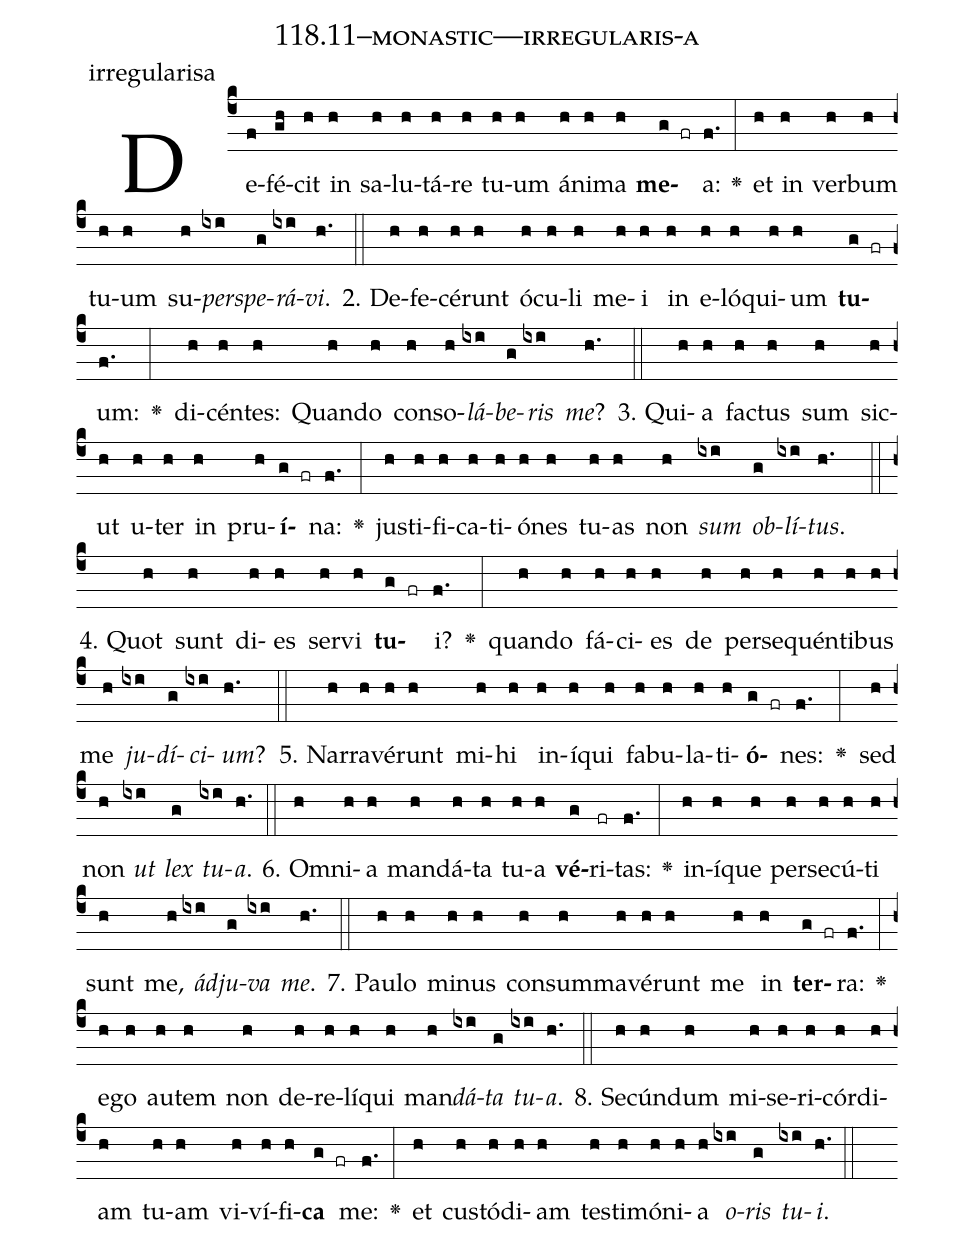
name: 118.11--monastic---irregularis-a;
annotation: irregularisa;
%%
(c4)De(f)fé(gh)cit(h) in(h) sa(h)lu(h)tá(h)re(h) tu(h)um(h) á(h)ni(h)ma(h) <b>me</b>(g fr)a:(f.) <v>\greheightstar</v>(:) et(h) in(h) ver(h)bum(h) tu(h)um(h) su(h)<i>per</i>(ixi)<i>spe</i>(g)<i>rá</i>(ixi)<i>vi</i>.(h.) (::)
2. De(h)fe(h)cé(h)runt(h) ó(h)cu(h)li(h) me(h)i(h) in(h) e(h)ló(h)qui(h)um(h) <b>tu</b>(g fr)um:(f.) <v>\greheightstar</v>(:) di(h)cén(h)tes:(h) Quan(h)do(h) con(h)so(h)<i>lá</i>(ixi)<i>be</i>(g)<i>ris</i>(ixi) <i>me</i>?(h.) (::)
3. Qui(h)a(h) fac(h)tus(h) sum(h) sic(h)ut(h) u(h)ter(h) in(h) pru(h)<b>í</b>(g fr)na:(f.) <v>\greheightstar</v>(:) jus(h)ti(h)fi(h)ca(h)ti(h)ó(h)nes(h) tu(h)as(h) non(h) <i>sum</i>(ixi) <i>ob</i>(g)<i>lí</i>(ixi)<i>tus</i>.(h.) (::)
4. Quot(h) sunt(h) di(h)es(h) ser(h)vi(h) <b>tu</b>(g fr)i?(f.) <v>\greheightstar</v>(:) quan(h)do(h) fá(h)ci(h)es(h) de(h) per(h)se(h)quén(h)ti(h)bus(h) me(h) <i>ju</i>(ixi)<i>dí</i>(g)<i>ci</i>(ixi)<i>um</i>?(h.) (::)
5. Nar(h)ra(h)vé(h)runt(h) mi(h)hi(h) in(h)í(h)qui(h) fa(h)bu(h)la(h)ti(h)<b>ó</b>(g fr)nes:(f.) <v>\greheightstar</v>(:) sed(h) non(h) <i>ut</i>(ixi) <i>lex</i>(g) <i>tu</i>(ixi)<i>a</i>.(h.) (::)
6. Om(h)ni(h)a(h) man(h)dá(h)ta(h) tu(h)a(h) <b>vé</b>(g)ri(fr)tas:(f.) <v>\greheightstar</v>(:) in(h)í(h)que(h) per(h)se(h)cú(h)ti(h) sunt(h) me,(h) <i>ád</i>(ixi)<i>ju</i>(g)<i>va</i>(ixi) <i>me</i>.(h.) (::)
7. Pau(h)lo(h) mi(h)nus(h) con(h)sum(h)ma(h)vé(h)runt(h) me(h) in(h) <b>ter</b>(g fr)ra:(f.) <v>\greheightstar</v>(:) e(h)go(h) au(h)tem(h) non(h) de(h)re(h)lí(h)qui(h) man(h)<i>dá</i>(ixi)<i>ta</i>(g) <i>tu</i>(ixi)<i>a</i>.(h.) (::)
8. Se(h)cún(h)dum(h) mi(h)se(h)ri(h)cór(h)di(h)am(h) tu(h)am(h) vi(h)ví(h)fi(h)<b>ca</b>(g fr) me:(f.) <v>\greheightstar</v>(:) et(h) cus(h)tó(h)di(h)am(h) tes(h)ti(h)mó(h)ni(h)a(h) <i>o</i>(ixi)<i>ris</i>(g) <i>tu</i>(ixi)<i>i</i>.(h.) (::)
